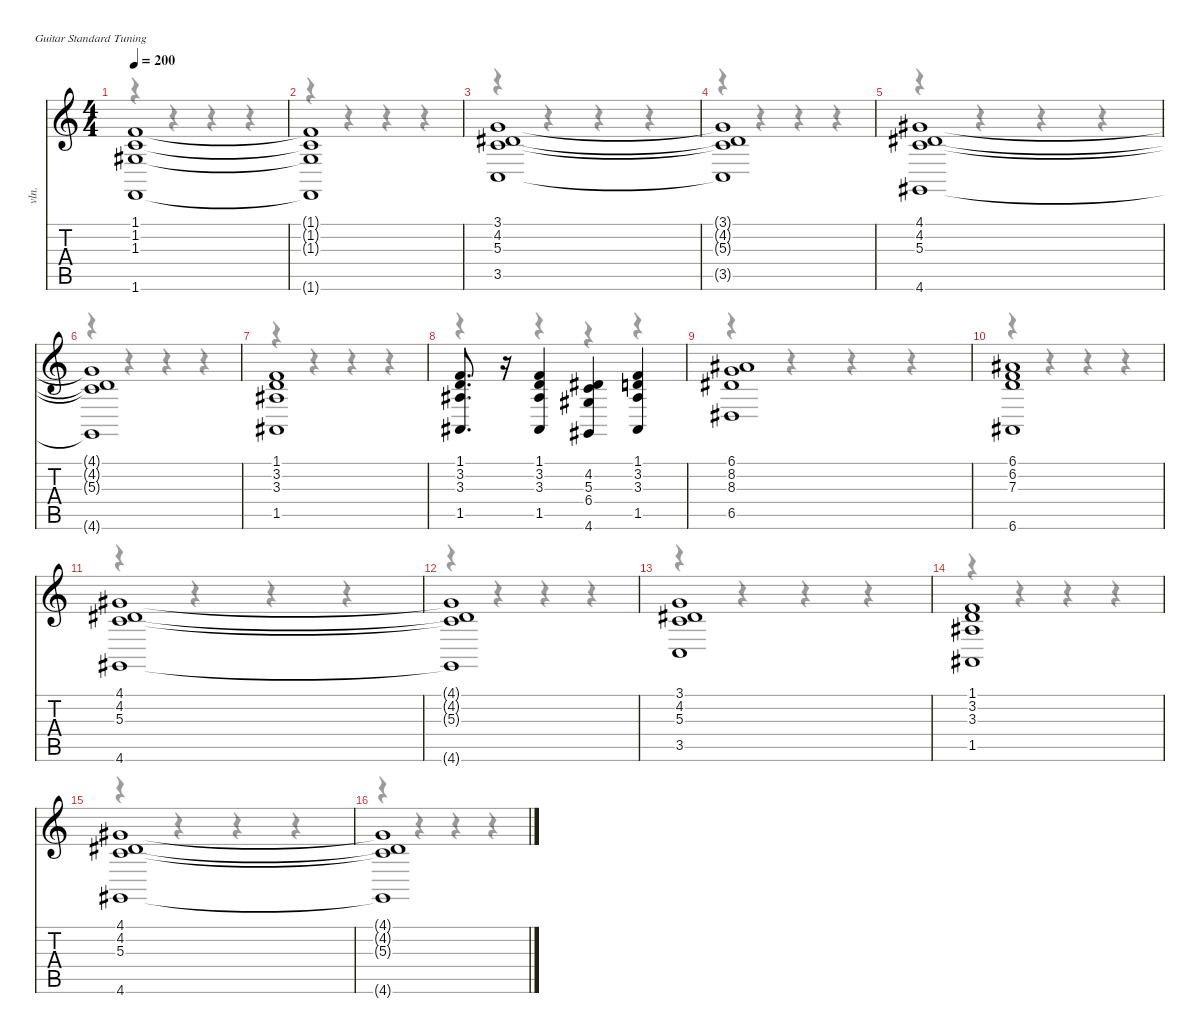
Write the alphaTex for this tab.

\hideDynamics
\bracketExtendMode nobrackets
\otherSystemsTrackNameOrientation horizontal
\track ("Ensemble" "vln.") {instrument stringensemble1}
\staff {score tabs}
\tuning (E4 B3 G3 D3 A2 E2)
\voice
\ts (4 4)
\section ("" "")
\scale
0.975825
\tempo 200
\accidentals auto
\clef g2
\ottava regular
\simile none
\ks c
(1.1 1.2 1.3{acc #} 1.6).1{dy f} |
\scale
0.975825 (1.1{t} 1.2{t} 1.3{t acc #} 1.6{t}).1 |
\scale
1.084 (3.1 4.2{acc #} 5.3 3.5).1 |
\scale
0.980728 (3.1{t} 4.2{t acc #} 5.3{t} 3.5{t}).1 |
\scale
0.980728 (4.1{acc #} 4.2{acc #} 5.3 4.6{acc #}).1 |
\scale
0.980728 (4.1{t acc #} 4.2{t acc #} 5.3{t} 4.6{t acc #}).1 |
\scale
0.980728 (1.1 3.2 3.3{acc #} 1.5{acc #}).1 |
\scale
0.993086 (1.1 3.2 3.3{acc #} 1.5{acc #}).8{d} r.16 (1.1 3.2 3.3{acc #} 1.5{acc #}).4 (4.2{acc #} 5.3 6.4{acc #} 4.6{acc #}).4 (1.1 3.2 3.3{acc #} 1.5{acc #}).4 |
\section ("" "")
\scale
1.08361 (6.1{acc #} 8.2 8.3{acc #} 6.5{acc #}).1 |
\scale
0.980336 (6.1{acc #} 6.2 7.3 6.6{acc #}).1 |
\scale
0.980336 (4.1{acc #} 4.2{acc #} 5.3 4.6{acc #}).1 |
\scale
0.980336 (4.1{t acc #} 4.2{t acc #} 5.3{t} 4.6{t acc #}).1 |
\scale
0.995047 (3.1 4.2{acc #} 5.3 3.5).1 |
\scale
0.980336 (1.1 3.2 3.3{acc #} 1.5{acc #}).1 |
\scale
1.08116 (4.1{acc #} 4.2{acc #} 5.3 4.6{acc #}).1 |
\scale
0.992595 (4.1{t acc #} 4.2{t acc #} 5.3{t} 4.6{t acc #}).1
\voice
\clef g2
\ottava regular
\simile none
\ks c
r.4{dy mf} r.4 r.4 r.4 |
r.4 r.4 r.4 r.4 |
r.4 r.4 r.4 r.4 |
r.4 r.4 r.4 r.4 |
r.4 r.4 r.4 r.4 |
r.4 r.4 r.4 r.4 |
r.4 r.4 r.4 r.4 |
r.4 r.4 r.4 r.4 |
r.4 r.4 r.4 r.4 |
r.4 r.4 r.4 r.4 |
r.4 r.4 r.4 r.4 |
r.4 r.4 r.4 r.4 |
r.4 r.4 r.4 r.4 |
r.4 r.4 r.4 r.4 |
r.4 r.4 r.4 r.4 |
r.4 r.4 r.4 r.4
